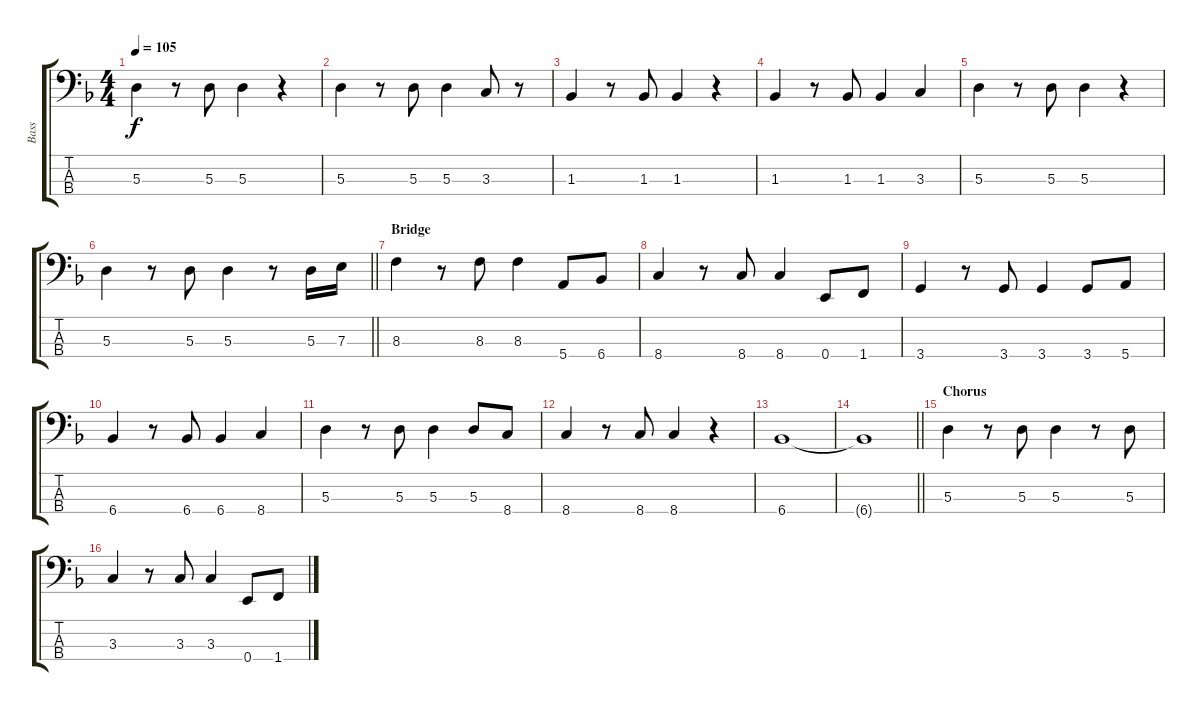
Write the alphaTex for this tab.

\track ("Bass" "Bass") {instrument electricbassfinger}
\staff {score tabs}
\tuning (G2 D2 A1 E1) {hide}
\ts (4 4)
\tempo 105
\clef f4
\ks f
5.3.4{dy f} r.8 5.3.8 5.3.4 r.4 |
5.3.4 r.8 5.3.8 5.3.4 3.3.8 r.8 |
1.3.4 r.8 1.3.8 1.3.4 r.4 |
1.3.4 r.8 1.3.8 1.3.4 3.3.4 |
5.3.4 r.8 5.3.8 5.3.4 r.4 |
\barLineRight lightlight
5.3.4 r.8 5.3.8 5.3.4 r.8 5.3.16 7.3.16 |
\section ("" "Bridge")
8.3.4 r.8 8.3.8 8.3.4 5.4.8 6.4.8 |
8.4.4 r.8 8.4.8 8.4.4 0.4.8 1.4.8 |
3.4.4 r.8 3.4.8 3.4.4 3.4.8 5.4.8 |
6.4.4 r.8 6.4.8 6.4.4 8.4.4 |
5.3.4 r.8 5.3.8 5.3.4 5.3.8 8.4.8 |
8.4.4 r.8 8.4.8 8.4.4 r.4 |
6.4.1 |
\barLineRight lightlight
6.4{t}.1 |
\section ("" "Chorus")
5.3.4 r.8 5.3.8 5.3.4 r.8 5.3.8 |
3.3.4 r.8 3.3.8 3.3.4 0.4.8 1.4.8
